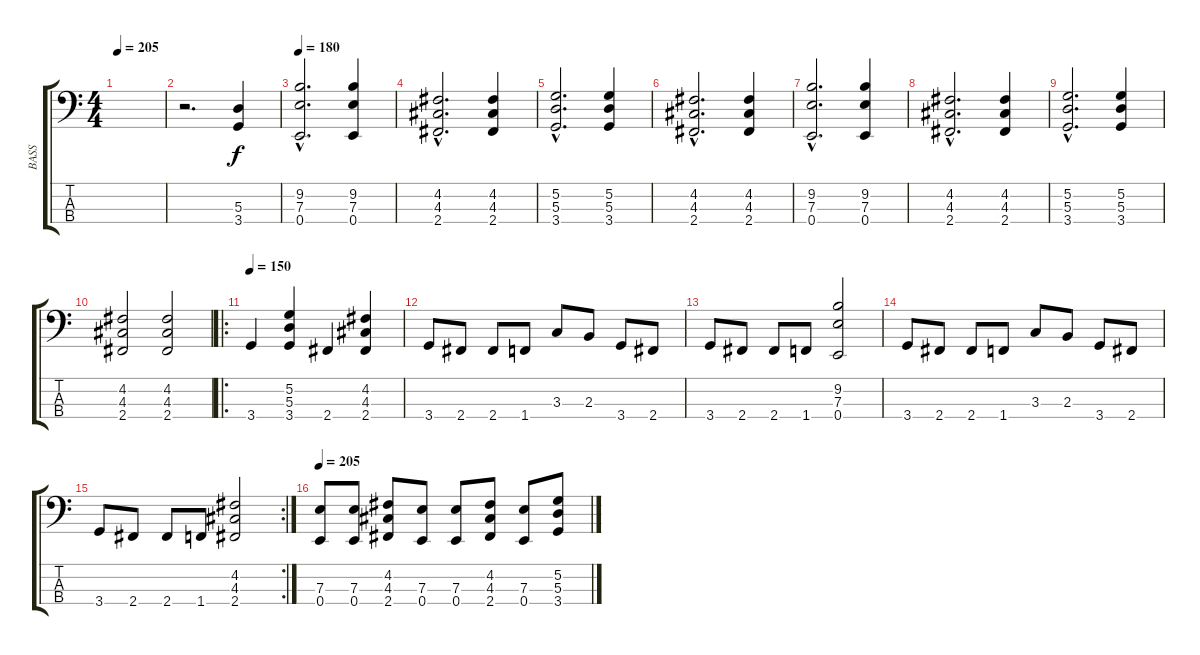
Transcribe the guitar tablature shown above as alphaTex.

\track ("BASS" "BASS") {instrument slapbass1}
\staff {score tabs}
\tuning (G2 D2 A1 E1) {hide}
\ts (4 4)
\tempo 205
\clef f4
\ks c
|
r.2{d} (5.3 3.4).4 |
\tempo 180
(9.2{hac} 7.3{hac} 0.4{hac}).2{d} (9.2 7.3 0.4).4 |
(4.2{hac} 4.3{hac} 2.4{hac}).2{d} (4.2 4.3 2.4).4 |
(5.2{hac} 5.3{hac} 3.4{hac}).2{d} (5.2 5.3 3.4).4 |
(4.2{hac} 4.3{hac} 2.4{hac}).2{d} (4.2 4.3 2.4).4 |
(9.2{hac} 7.3{hac} 0.4{hac}).2{d} (9.2 7.3 0.4).4 |
(4.2{hac} 4.3{hac} 2.4{hac}).2{d} (4.2 4.3 2.4).4 |
(5.2{hac} 5.3{hac} 3.4{hac}).2{d} (5.2 5.3 3.4).4 |
(4.2 4.3 2.4).2 (4.2 4.3 2.4).2 |
\ro
\tempo 150
3.4.4 (5.2 5.3 3.4).4 2.4.4 (4.2 4.3 2.4).4 |
3.4.8 2.4.8 2.4.8 1.4.8 3.3.8 2.3.8 3.4.8 2.4.8 |
3.4.8 2.4.8 2.4.8 1.4.8 (9.2 7.3 0.4).2 |
3.4.8 2.4.8 2.4.8 1.4.8 3.3.8 2.3.8 3.4.8 2.4.8 |
\rc 2
3.4.8 2.4.8 2.4.8 1.4.8 (4.2 4.3 2.4).2 |
\tempo 205
(7.3 0.4).8 (7.3 0.4).8 (4.2 4.3 2.4).8 (7.3 0.4).8 (7.3 0.4).8 (4.2 4.3 2.4).8 (7.3 0.4).8 (5.2 5.3 3.4).8
